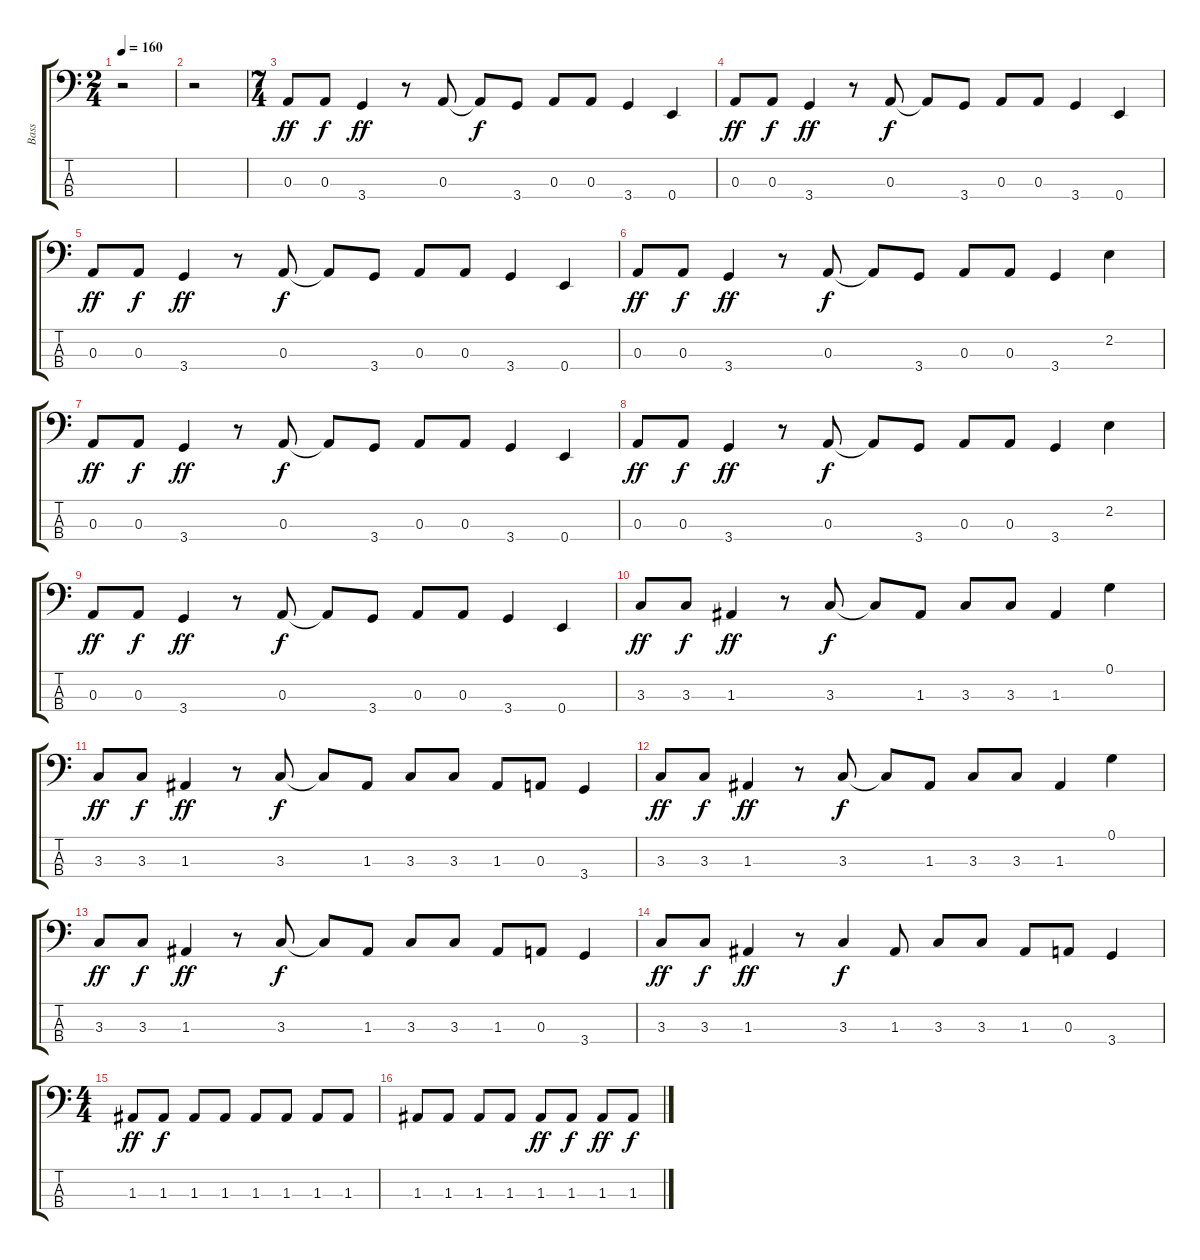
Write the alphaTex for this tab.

\track ("Bass" "Bass") {instrument electricbasspick}
\staff {score tabs}
\tuning (G2 D2 A1 E1) {hide}
\ts (2 4)
\tempo 160
\clef f4
\ks c
r.2{dy ff instrument electricbasspick} |
r.2 |
\ts (7 4)
0.3.8 0.3.8{dy f} 3.4.4{dy ff} r.8 0.3.8 0.3{t}.8{dy f} 3.4.8 0.3.8 0.3.8 3.4.4 0.4.4 |
0.3.8{dy ff} 0.3.8{dy f} 3.4.4{dy ff} r.8 0.3.8{dy f} 0.3{t}.8 3.4.8 0.3.8 0.3.8 3.4.4 0.4.4 |
0.3.8{dy ff} 0.3.8{dy f} 3.4.4{dy ff} r.8 0.3.8{dy f} 0.3{t}.8 3.4.8 0.3.8 0.3.8 3.4.4 0.4.4 |
0.3.8{dy ff} 0.3.8{dy f} 3.4.4{dy ff} r.8 0.3.8{dy f} 0.3{t}.8 3.4.8 0.3.8 0.3.8 3.4.4 2.2.4 |
0.3.8{dy ff} 0.3.8{dy f} 3.4.4{dy ff} r.8 0.3.8{dy f} 0.3{t}.8 3.4.8 0.3.8 0.3.8 3.4.4 0.4.4 |
0.3.8{dy ff} 0.3.8{dy f} 3.4.4{dy ff} r.8 0.3.8{dy f} 0.3{t}.8 3.4.8 0.3.8 0.3.8 3.4.4 2.2.4 |
0.3.8{dy ff} 0.3.8{dy f} 3.4.4{dy ff} r.8 0.3.8{dy f} 0.3{t}.8 3.4.8 0.3.8 0.3.8 3.4.4 0.4.4 |
3.3.8{dy ff} 3.3.8{dy f} 1.3.4{dy ff} r.8 3.3.8{dy f} 3.3{t}.8 1.3.8 3.3.8 3.3.8 1.3.4 0.1.4 |
3.3.8{dy ff} 3.3.8{dy f} 1.3.4{dy ff} r.8 3.3.8{dy f} 3.3{t}.8 1.3.8 3.3.8 3.3.8 1.3.8 0.3.8 3.4.4 |
3.3.8{dy ff} 3.3.8{dy f} 1.3.4{dy ff} r.8 3.3.8{dy f} 3.3{t}.8 1.3.8 3.3.8 3.3.8 1.3.4 0.1.4 |
3.3.8{dy ff} 3.3.8{dy f} 1.3.4{dy ff} r.8 3.3.8{dy f} 3.3{t}.8 1.3.8 3.3.8 3.3.8 1.3.8 0.3.8 3.4.4 |
3.3.8{dy ff} 3.3.8{dy f} 1.3.4{dy ff} r.8 3.3.4{dy f} 1.3.8 3.3.8 3.3.8 1.3.8 0.3.8 3.4.4 |
\ts (4 4)
1.3.8{dy ff} 1.3.8{dy f} 1.3.8 1.3.8 1.3.8 1.3.8 1.3.8 1.3.8 |
1.3.8 1.3.8 1.3.8 1.3.8 1.3.8{dy ff} 1.3.8{dy f} 1.3.8{dy ff} 1.3.8{dy f}
